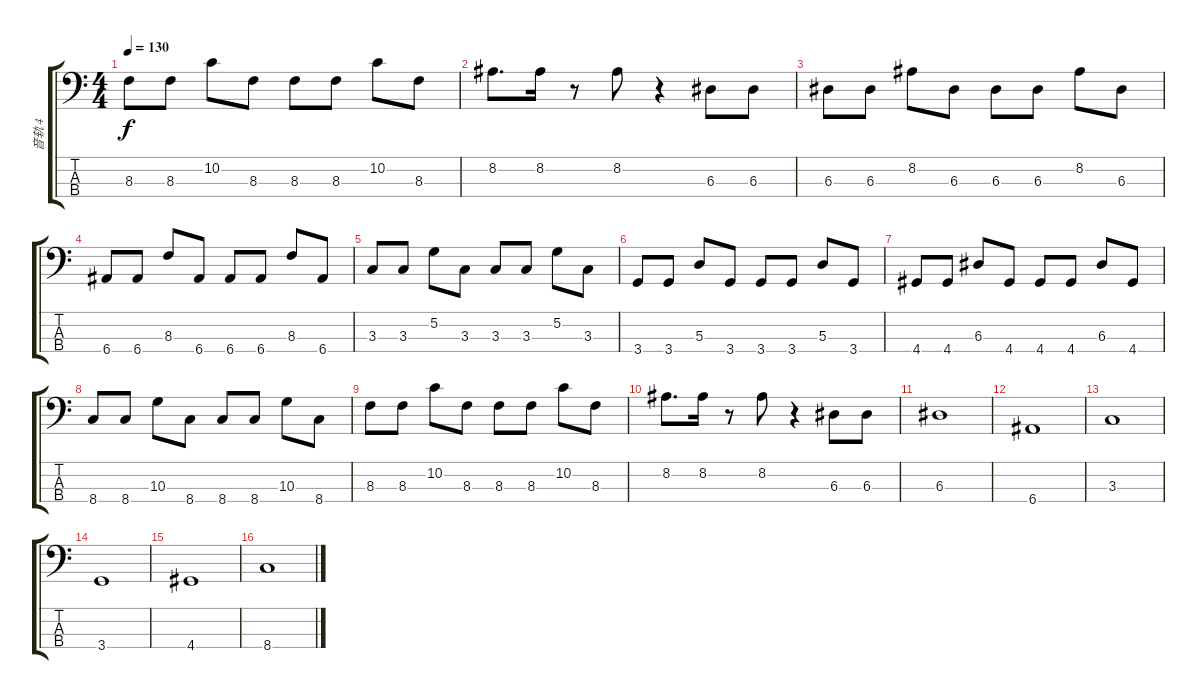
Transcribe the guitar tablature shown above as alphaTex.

\track ("音轨 4" "音轨 4") {instrument electricbassfinger}
\staff {score tabs}
\tuning (G2 D2 A1 E1) {hide}
\ts (4 4)
\tempo 130
\clef f4
\ks c
8.3.8{dy f} 8.3.8 10.2.8 8.3.8 8.3.8 8.3.8 10.2.8 8.3.8 |
8.2.8{d} 8.2.16 r.8 8.2.8 r.4 6.3.8 6.3.8 |
6.3.8 6.3.8 8.2.8 6.3.8 6.3.8 6.3.8 8.2.8 6.3.8 |
6.4.8 6.4.8 8.3.8 6.4.8 6.4.8 6.4.8 8.3.8 6.4.8 |
3.3.8 3.3.8 5.2.8 3.3.8 3.3.8 3.3.8 5.2.8 3.3.8 |
3.4.8 3.4.8 5.3.8 3.4.8 3.4.8 3.4.8 5.3.8 3.4.8 |
4.4.8 4.4.8 6.3.8 4.4.8 4.4.8 4.4.8 6.3.8 4.4.8 |
8.4.8 8.4.8 10.3.8 8.4.8 8.4.8 8.4.8 10.3.8 8.4.8 |
8.3.8 8.3.8 10.2.8 8.3.8 8.3.8 8.3.8 10.2.8 8.3.8 |
8.2.8{d} 8.2.16 r.8 8.2.8 r.4 6.3.8 6.3.8 |
6.3.1 |
6.4.1 |
3.3.1 |
3.4.1 |
4.4.1 |
8.4.1
